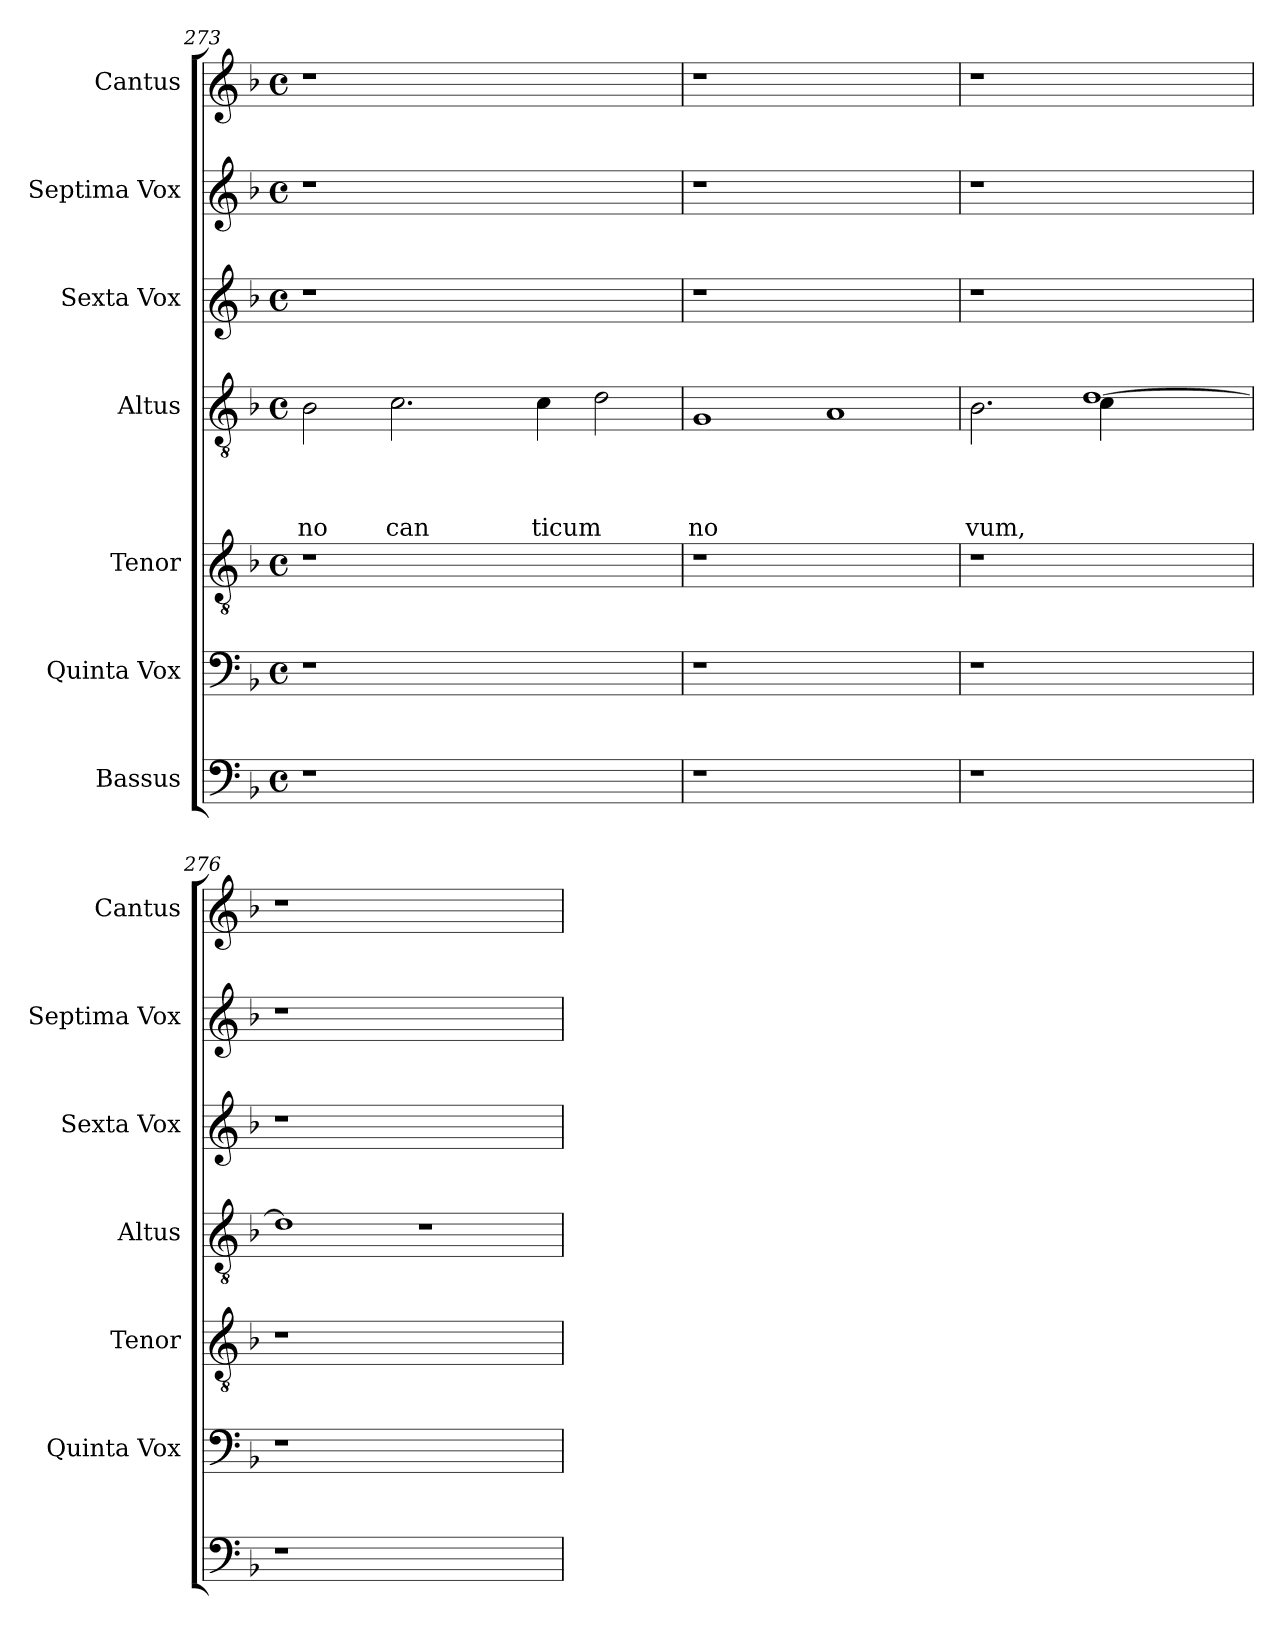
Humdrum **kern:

**kern	**kern	**kern	**kern	**text	**text	**text	**text	**kern	**kern	**kern
*part7	*part6	*part5	*part4	*part4	*part4	*part4	*part4	*part3	*part2	*part1
*staff7	*staff6	*staff5	*staff4	*staff4	*staff4	*staff4	*staff4	*staff3	*staff2	*staff1
*I"Bassus	*I"Quinta Vox	*I"Tenor	*I"Altus	*	*	*	*	*I"Sexta Vox	*I"Septima Vox	*I"Cantus
*	*I'Quinta Vox	*I'Tenor	*I'Altus	*	*	*	*	*I'Sexta Vox	*I'Septima Vox	*I'Cantus
*clefF4	*clefF4	*clefGv2	*clefGv2	*	*	*	*	*clefG2	*clefG2	*clefG2
*k[b-]	*k[b-]	*k[b-]	*k[b-]	*	*	*	*	*k[b-]	*k[b-]	*k[b-]
*F:	*F:	*F:	*F:	*	*	*	*	*F:	*F:	*F:
*M4/4	*M4/4	*M4/4	*M4/4	*	*	*	*	*M4/4	*M4/4	*M4/4
*met(c)	*met(c)	*met(c)	*met(c)	*	*	*	*	*met(c)	*met(c)	*met(c)
=273	=273	=273	=273	=273	=273	=273	=273	=273	=273	=273
!	!	!	!	!	!	!	!LO:LY:b	!	!	!
1r	1r	1r	2B-\	.	.	.	no	1r	1r	1r
!	!	!	!	!	!	!	!LO:LY:b	!	!	!
.	.	.	2.c\	.	.	.	can	.	.	.
1ryy	1ryy	1ryy	.	.	.	.	.	1ryy	1ryy	1ryy
!	!	!	!	!	!	!	!LO:LY:b	!	!	!
.	.	.	4c\	.	.	.	ticum	.	.	.
.	.	.	2d\	.	.	.	.	.	.	.
=274	=274	=274	=274	=274	=274	=274	=274	=274	=274	=274
!	!	!	!	!	!	!	!LO:LY:b	!	!	!
1r	1r	1r	1G	.	.	.	no	1r	1r	1r
1ryy	1ryy	1ryy	1A	.	.	.	.	1ryy	1ryy	1ryy
=275	=275	=275	=275	=275	=275	=275	=275	=275	=275	=275
*	*	*	*^	*	*	*	*	*	*	*
!	!	!	!	!	!	!	!	!LO:LY:b	!	!	!
1r	1r	1r	2.ryy	2.B-\	.	.	.	vum,	1r	1r	1r
.	.	.	[>1d	4c\	.	.	.	.	.	.	.
2.ryy	2.ryy	2.ryy	.	2.ryy	.	.	.	.	2.ryy	2.ryy	2.ryy
*	*	*	*v	*v	*	*	*	*	*	*	*
=276	=276	=276	=276	=276	=276	=276	=276	=276	=276	=276
1r	1r	1r	1d]	.	.	.	.	1r	1r	1r
1ryy	1ryy	1ryy	1r	.	.	.	.	1ryy	1ryy	1ryy
=	=	=	=	=	=	=	=	=	=	=
*-	*-	*-	*-	*-	*-	*-	*-	*-	*-	*-
